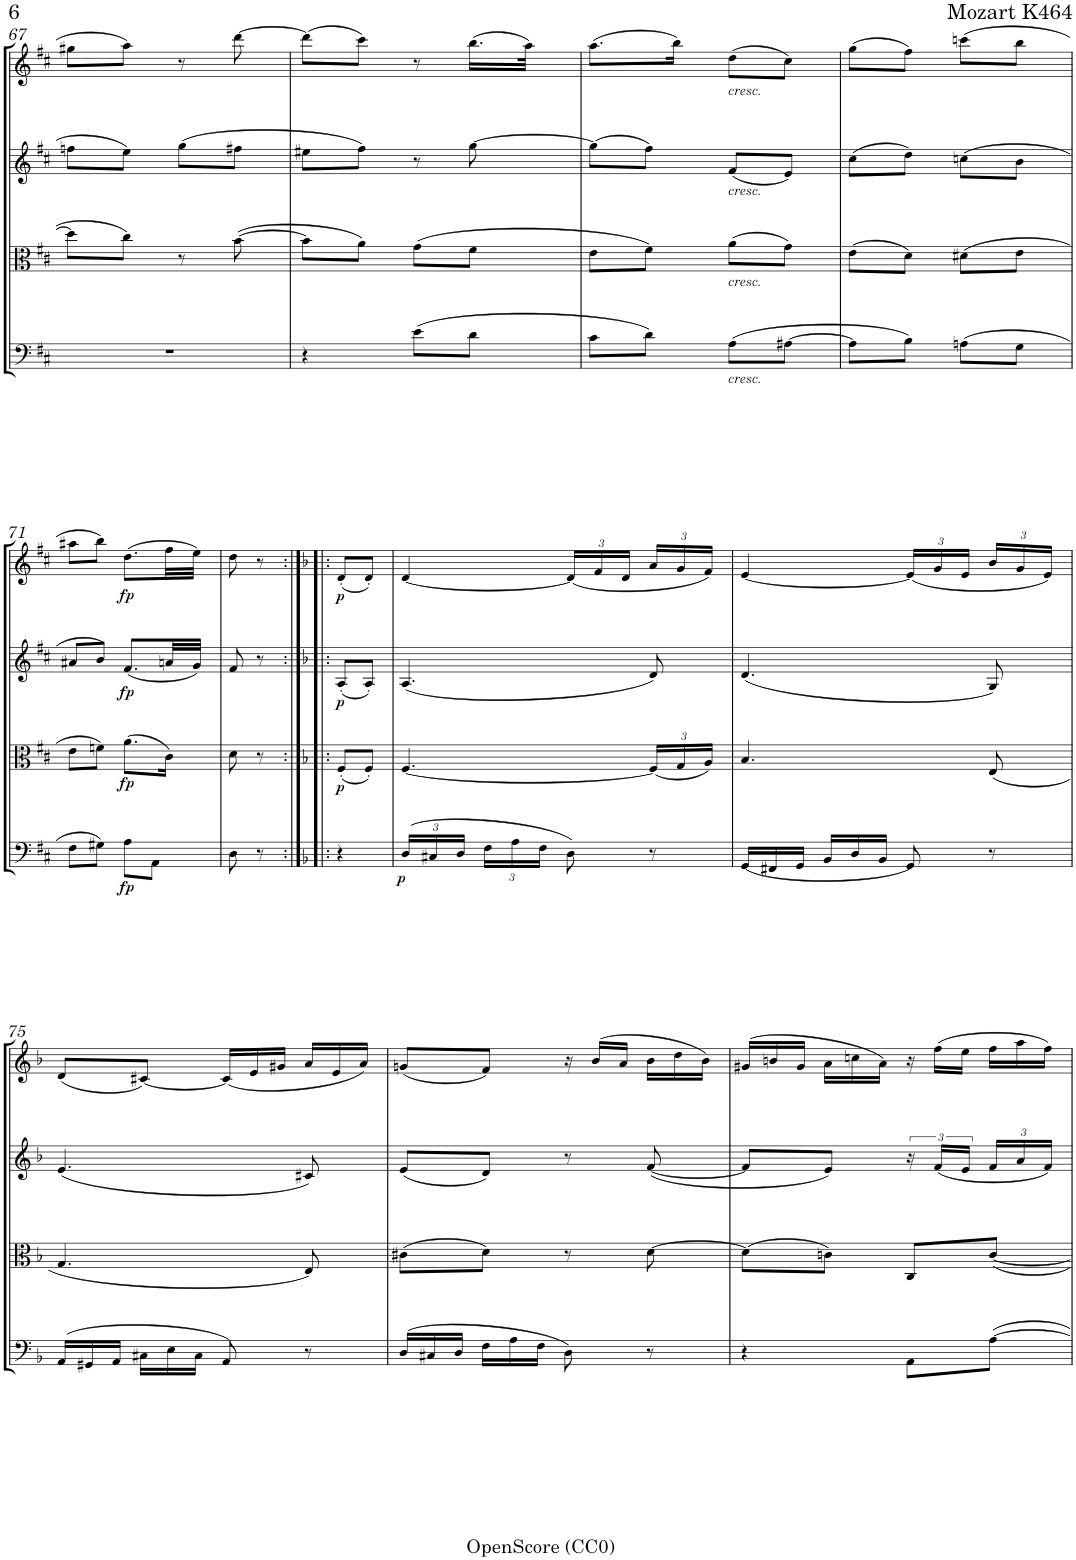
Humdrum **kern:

**kern	**dynam	**kern	**dynam	**kern	**dynam	**kern	**dynam
*part4	*part4	*part3	*part3	*part2	*part2	*part1	*part1
*staff4	*staff4	*staff3	*staff3	*staff2	*staff2	*staff1	*staff1
*I"Violoncello	*	*I"Viola	*	*I"Violin 2	*	*I"Violin 1	*
*I'Vc	*	*I'Vla	*	*I'Vln	*	*I'Vln	*
!!LO:PB:g=z
*clefF4	*	*clefC3	*	*clefG2	*	*clefG2	*
*k[f#c#]	*	*k[f#c#]	*	*k[f#c#]	*	*k[f#c#]	*
*M2/4	*	*M2/4	*	*M2/4	*	*M2/4	*
=67	=67	=67	=67	=67	=67	=67	=67
2r	.	8dd\L]	.	8ffn\L	.	8gg#X\L	.
.	.	8cc#\J	.	8ee\J	.	8aa\J	.
.	.	8r	.	(8gg\L	.	8r	.
.	.	([8b\	.	8ff#X\J	.	[8ddd\	.
=68	=68	=68	=68	=68	=68	=68	=68
4r	.	8b\L]	.	8ee#X\L	.	(8ddd\L]	.
.	.	8a\J)	.	8ff#\J)	.	8ccc#\J)	.
(8e\L	.	(8g\L	.	8r	.	8r	.
8d\J	.	8f#\J	.	[8gg\	.	(16.bb\LL	.
.	.	.	.	.	.	32aa\JJk)	.
=69	=69	=69	=69	=69	=69	=69	=69
8c#\L	.	8e\L	.	(8gg\L]	.	(8.aa\L	.
8d\J)	.	8f#\J)	.	8ff#\J)	.	.	.
.	.	.	.	.	.	16bb\Jk)	.
!	!	!	!	!	!	!LO:TX:b:i:t=cresc.	!
!	!	!	!	!LO:TX:b:i:t=cresc.	!	!	!
!	!	!LO:TX:b:i:t=cresc.	!	!	!	!	!
!LO:TX:b:i:t=cresc.	!	!	!	!	!	!	!
(8A\L	.	(8a\L	.	(8f#/L	.	(8dd\L	.
[8A#X\J	.	8g\J)	.	8e/J)	.	8cc#\J)	.
=70	=70	=70	=70	=70	=70	=70	=70
8A#\L]	.	(8e\L	.	(8cc#\L	.	(8gg\L	.
8B\J)	.	8d\J)	.	8dd\J)	.	8ff#\J)	.
(8An\L	.	(8d#X\L	.	(8ccn\L	.	(8cccn\L	.
8G\J	.	8e\J	.	8b\J	.	8bb\J	.
!!LO:LB:g=z
=71	=71	=71	=71	=71	=71	=71	=71
8F#\L	.	8e\L	.	8a#X/L	.	8aa#X\L	.
8G#X\J)	.	8fn\J)	.	8b/J)	.	8bb\J)	.
!	!LO:DY:b	!	!LO:DY:b	!	!LO:DY:b	!	!LO:DY:b
8A\L	fp	(8.a\L	fp	(8.f#/L	fp	(8.dd\L	fp
8AA\J	.	.	.	.	.	.	.
.	.	16c#\Jk)	.	32an/LL	.	32ff#\LL	.
.	.	.	.	32g/JJJ)	.	32ee\JJJ)	.
=72	=72	=72	=72	=72	=72	=72	=72
8D\	.	8d\	.	8f#/	.	8dd\	.
8r	.	8r	.	8r	.	8r	.
=72X10:|!|:	=72X10:|!|:	=72X10:|!|:	=72X10:|!|:	=72X10:|!|:	=72X10:|!|:	=72X10:|!|:	=72X10:|!|:
*k[b-]	*	*k[b-]	*	*k[b-]	*	*k[b-]	*
!	!	!	!LO:DY:b	!	!LO:DY:b	!	!LO:DY:b
4r	.	(8F'/L	p	(8A'/L	p	(8d'/L	p
.	.	8F'/J)	.	8A'/J)	.	8d'/J)	.
=73	=73	=73	=73	=73	=73	=73	=73
*Xbrackettup	*	*	*	*	*	*	*
!	!LO:DY:b	!	!	!	!	!	!
(24D/LL	p	[4.F/	.	(4.A/	.	[4d/	.
24C#X/	.	.	.	.	.	.	.
24D/JJ	.	.	.	.	.	.	.
24F\LL	.	.	.	.	.	.	.
24A\	.	.	.	.	.	.	.
24F\JJ	.	.	.	.	.	.	.
*	*	*	*	*	*	*Xbrackettup	*
8D\)	.	.	.	.	.	(24d/LL]	.
.	.	.	.	.	.	24f/	.
.	.	.	.	.	.	24d/JJ	.
*	*	*Xbrackettup	*	*	*	*	*
8r	.	(24F/LL]	.	8d/)	.	24a/LL	.
.	.	24G/	.	.	.	24g/	.
.	.	24A/JJ)	.	.	.	24f/JJ)	.
=74	=74	=74	=74	=74	=74	=74	=74
(24GG/LL	.	4.B-/	.	(4.d/	.	[4e/	.
24FF#X/	.	.	.	.	.	.	.
24GG/JJ	.	.	.	.	.	.	.
24BB-/LL	.	.	.	.	.	.	.
24D/	.	.	.	.	.	.	.
24BB-/JJ	.	.	.	.	.	.	.
8GG/)	.	.	.	.	.	(24e/LL]	.
.	.	.	.	.	.	24g/	.
.	.	.	.	.	.	24e/JJ	.
8r	.	(8E/	.	8G/)	.	24b-/LL	.
.	.	.	.	.	.	24g/	.
.	.	.	.	.	.	24e/JJ)	.
!!LO:LB:g=z
=75	=75	=75	=75	=75	=75	=75	=75
(24AA/LL	.	4.G/	.	(4.e/	.	(8d/L	.
24GG#X/	.	.	.	.	.	.	.
24AA/JJ	.	.	.	.	.	.	.
*brackettup	*	*	*	*	*	*	*
24C#X\LL	.	.	.	.	.	[8c#X/J)	.
24E\	.	.	.	.	.	.	.
24C#\JJ	.	.	.	.	.	.	.
8AA/)	.	.	.	.	.	(24c#/LL]	.
.	.	.	.	.	.	24e/	.
.	.	.	.	.	.	24g#X/JJ	.
8r	.	8E/)	.	8c#X/)	.	24a/LL	.
.	.	.	.	.	.	24e/	.
.	.	.	.	.	.	24a/JJ)	.
=76	=76	=76	=76	=76	=76	=76	=76
*Xbrackettup	*	*	*	*	*	*	*
(24D/LL	.	(8c#X\L	.	(8e/L	.	(8gn/L	.
24C#X/	.	.	.	.	.	.	.
24D/JJ	.	.	.	.	.	.	.
*brackettup	*	*	*	*	*	*	*
24F\LL	.	8d\J)	.	8d/J)	.	8f/J)	.
24A\	.	.	.	.	.	.	.
24F\JJ	.	.	.	.	.	.	.
*	*	*	*	*	*	*brackettup	*
8D\)	.	8r	.	8r	.	24r	.
.	.	.	.	.	.	(24b-/LL	.
.	.	.	.	.	.	24a/JJ	.
*	*	*	*	*	*	*Xbrackettup	*
8r	.	[8d\	.	([8f/	.	24b-\LL	.
.	.	.	.	.	.	24dd\	.
.	.	.	.	.	.	24b-\JJ)	.
=77	=77	=77	=77	=77	=77	=77	=77
4r	.	(8d\L]	.	8f/L]	.	(24g#X/LL	.
.	.	.	.	.	.	24bn/	.
.	.	.	.	.	.	24g#/JJ	.
.	.	8cn\J)	.	8e/J)	.	24a\LL	.
.	.	.	.	.	.	24ccn\	.
.	.	.	.	.	.	24a\JJ)	.
*	*	*	*	*	*	*brackettup	*
8AA\L	.	8C/L	.	24r	.	24r	.
.	.	.	.	(24f/LL	.	(24ff\LL	.
.	.	.	.	24e/JJ	.	24ee\JJ	.
*	*	*	*	*Xbrackettup	*	*Xbrackettup	*
[8A\J	.	[8c/J	.	24f/LL	.	24ff\LL	.
.	.	.	.	24a/	.	24aa\	.
.	.	.	.	24f/JJ)	.	24ff\JJ)	.
=	=	=	=	=	=	=	=
*-	*-	*-	*-	*-	*-	*-	*-
